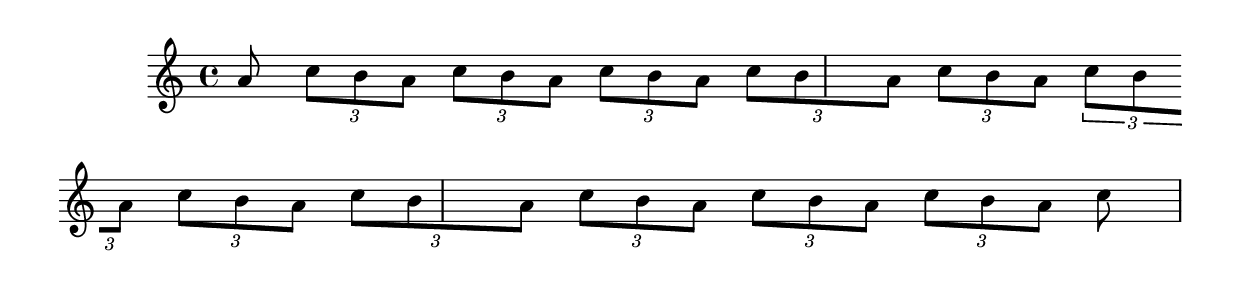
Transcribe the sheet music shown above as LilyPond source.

%% Do not edit this file; it is automatically
%% generated from LSR http://lsr.dsi.unimi.it
%% This file is in the public domain.
\version "2.13.16"

\header {
  lsrtags = "rhythms"

%% Translation of GIT committish: d2119a9e5e951c6ae850322f41444ac98d1ed492
 doctitlees = "Permitir saltos de línea dentro de grupos especiales con barra"
 texidoces = "
Este ejemplo artificial muestra cómo se pueden permitir tanto los
saltos de línea manuales como los automáticos dentro de un grupo de
valoración especial unido por una barra.  Observe que estos grupos
sincopados se deben barrar manualmente.

"

%% Translation of GIT committish: 0a868be38a775ecb1ef935b079000cebbc64de40
  texidocde = "
Dieses künstliche Beispiel zeigt, wie sowohl automatische als auch
manuelle Zeilenumbrüche innerhalb einer N-tole mit Balken erlaubt
werden können.  Diese unregelmäßige Bebalkung muss allerdings manuell
gesetzt werden.

"
  doctitlede = "Zeilenumbrüche bei N-tolen mit Balken erlauben"


%% Translation of GIT committish: 4da4307e396243a5a3bc33a0c2753acac92cb685
  texidocfr = "
Cet exemple peu académique démontre comment il est possible d'insérer un saut
de ligne dans un nolet portant une ligature.  Ces ligatures doivent toutefois
être explicites.

"
  doctitlefr = "Saut de ligne au milieu d'un nolet avec ligature"

  texidoc = "
This artificial example shows how both manual and automatic line breaks
may be permitted to within a beamed tuplet. Note that such off-beat
tuplets have to be beamed manually.

"
  doctitle = "Permitting line breaks within beamed tuplets"
} % begin verbatim

\layout {
  \context {
    \Voice
    % Permit line breaks within tuplets
    \remove "Forbid_line_break_engraver"
    % Allow beams to be broken at line breaks
    \override Beam #'breakable = ##t
  }
}
\relative c'' {
  a8
  \repeat unfold 5 { \times 2/3 { c[ b a] } }
  % Insert a manual line break within a tuplet
  \times 2/3 { c[ b \bar "" \break a] }
  \repeat unfold 5 { \times 2/3 { c[ b a] } }
  c8
}

